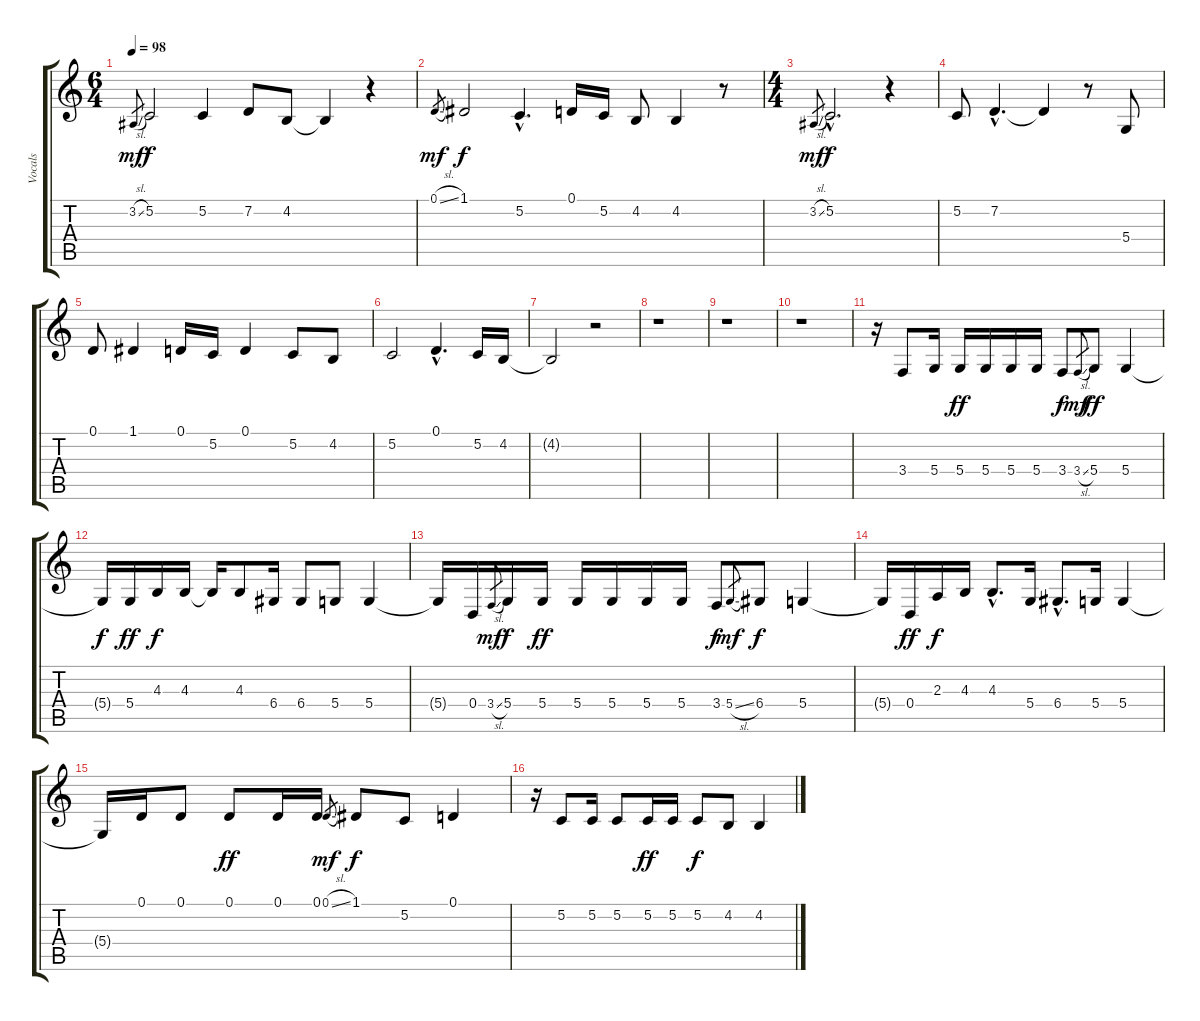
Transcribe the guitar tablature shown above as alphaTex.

\track ("Vocals" "Vocals") {instrument lead6voice}
\staff {score tabs}
\tuning (D4 G3 G3 D3 G2 D2) {hide}
\ts (6 4)
\tempo 98
\clef g2
\ks c
3.2{sl}.8{gr dy mf} 5.2.2{dy f} 5.2.4 7.2.8 4.2.8 4.2{t}.4 r.4 |
0.1{sl}.8{gr dy mf} 1.1.2{dy f} 5.2{hac}.4{d} 0.1.16 5.2.16 4.2.8 4.2.4 r.8 |
\ts (4 4)
3.2{sl}.8{gr dy mf} 5.2{hac}.2{d dy f} r.4 |
5.2.8 7.2{hac}.4{d} 7.2{t}.4 r.8 5.4.8 |
0.1.8 1.1.4 0.1.16 5.2.16 0.1.4 5.2.8 4.2.8 |
5.2.2 0.1{hac}.4{d} 5.2.16 4.2.16 |
4.2{t}.2 r.2 |
r.1 |
r.1 |
r.1 |
r.16 3.4.8 5.4.16 5.4.16{dy ff} 5.4.16 5.4.16 5.4.16 3.4.8{dy f} 3.4{sl}.8{gr dy mf} 5.4.8{dy ff} 5.4.4 |
5.4{t}.16{dy f} 5.4.16{dy ff} 4.3.16{dy f} 4.3.16 4.3{t}.16 4.3.8 6.4.16 6.4.8 5.4.8 5.4.4 |
5.4{t}.16 0.4.16 3.4{sl}.8{gr dy mf} 5.4.16{dy f} 5.4.16{dy ff} 5.4.16 5.4.16 5.4.16 5.4.16 3.4.8{dy f} 5.4{sl}.8{gr dy mf} 6.4.8{dy f} 5.4.4 |
5.4{t}.16 0.4.16{dy ff} 2.3.16{dy f} 4.3.16 4.3{hac}.8{d} 5.4.16 6.4{hac}.8{d} 5.4.16 5.4.4 |
5.4{t}.16 0.1.16 0.1.8 0.1.8{dy ff} 0.1.16 0.1.16 0.1{sl}.8{gr dy mf} 1.1.8{dy f} 5.2.8 0.1.4 |
r.16 5.2.8 5.2.16 5.2.8 5.2.16{dy ff} 5.2.16 5.2.8{dy f} 4.2.8 4.2.4
